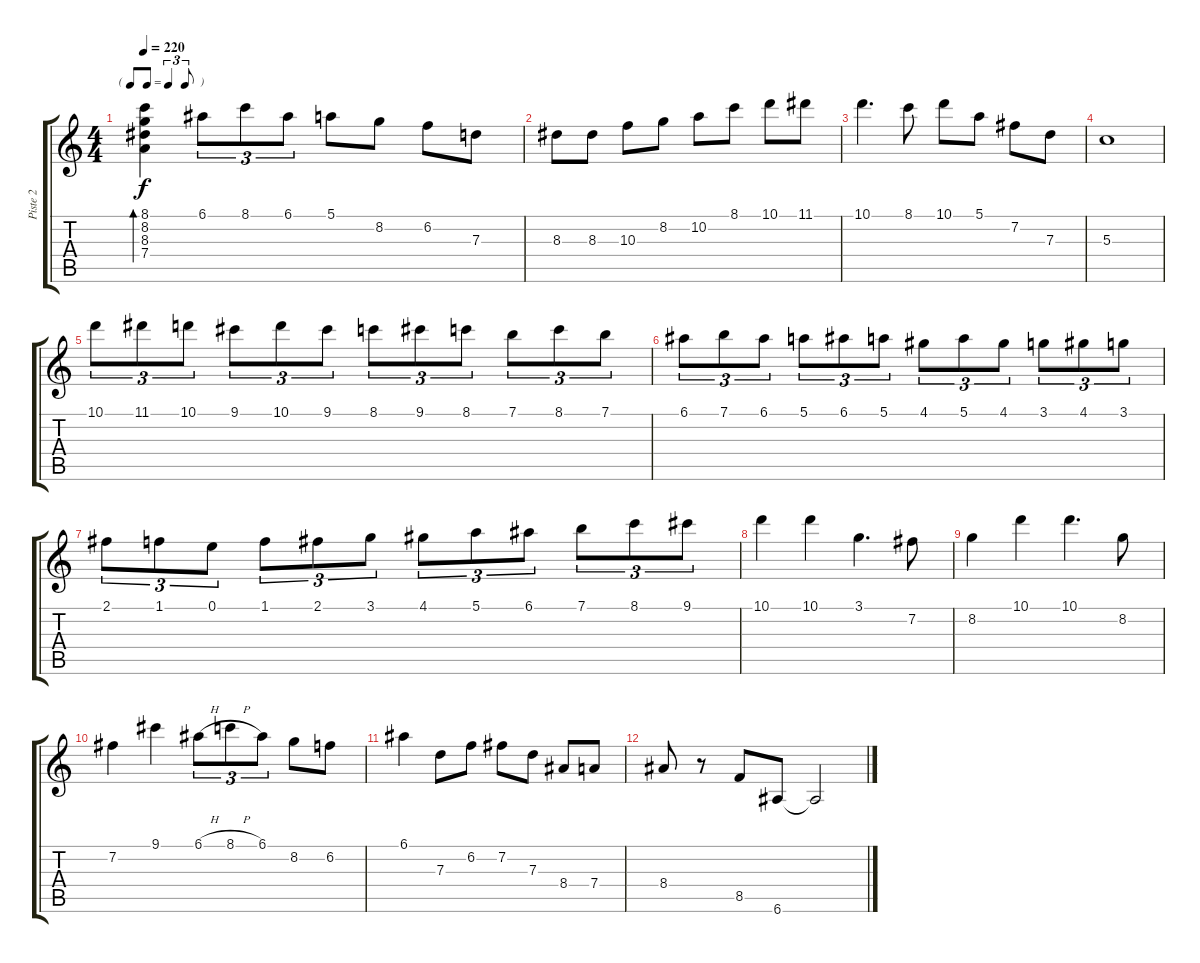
\track ("Piste 2" "Piste 2") {instrument acousticguitarsteel}
\staff {score tabs}
\tuning (E4 B3 G3 D3 A2 E2) {hide}
\ts (4 4)
\tf triplet8th
\tempo 220
\clef g2
\ks c
(8.1 8.2 8.3 7.4).4{bd 120 dy f} 6.1.8{tu (3 2)} 8.1.8{tu (3 2)} 6.1.8{tu (3 2)} 5.1.8 8.2.8 6.2.8 7.3.8 |
8.3.8 8.3.8 10.3.8 8.2.8 10.2.8 8.1.8 10.1.8 11.1.8 |
10.1.4{d} 8.1.8 10.1.8 5.1.8 7.2.8 7.3.8 |
5.3.1 |
10.1.8{tu (3 2)} 11.1.8{tu (3 2)} 10.1.8{tu (3 2)} 9.1.8{tu (3 2)} 10.1.8{tu (3 2)} 9.1.8{tu (3 2)} 8.1.8{tu (3 2)} 9.1.8{tu (3 2)} 8.1.8{tu (3 2)} 7.1.8{tu (3 2)} 8.1.8{tu (3 2)} 7.1.8{tu (3 2)} |
6.1.8{tu (3 2)} 7.1.8{tu (3 2)} 6.1.8{tu (3 2)} 5.1.8{tu (3 2)} 6.1.8{tu (3 2)} 5.1.8{tu (3 2)} 4.1.8{tu (3 2)} 5.1.8{tu (3 2)} 4.1.8{tu (3 2)} 3.1.8{tu (3 2)} 4.1.8{tu (3 2)} 3.1.8{tu (3 2)} |
2.1.8{tu (3 2)} 1.1.8{tu (3 2)} 0.1.8{tu (3 2)} 1.1.8{tu (3 2)} 2.1.8{tu (3 2)} 3.1.8{tu (3 2)} 4.1.8{tu (3 2)} 5.1.8{tu (3 2)} 6.1.8{tu (3 2)} 7.1.8{tu (3 2)} 8.1.8{tu (3 2)} 9.1.8{tu (3 2)} |
10.1.4 10.1.4 3.1.4{d} 7.2.8 |
8.2.4 10.1.4 10.1.4{d} 8.2.8 |
7.2.4 9.1.4 6.1{h}.8{tu (3 2)} 8.1{h}.8{tu (3 2)} 6.1.8{tu (3 2)} 8.2.8 6.2.8 |
6.1.4 7.3.8 6.2.8 7.2.8 7.3.8 8.4.8 7.4.8 |
8.4.8 r.8 8.5.8 6.6.8 6.6{t}.2
